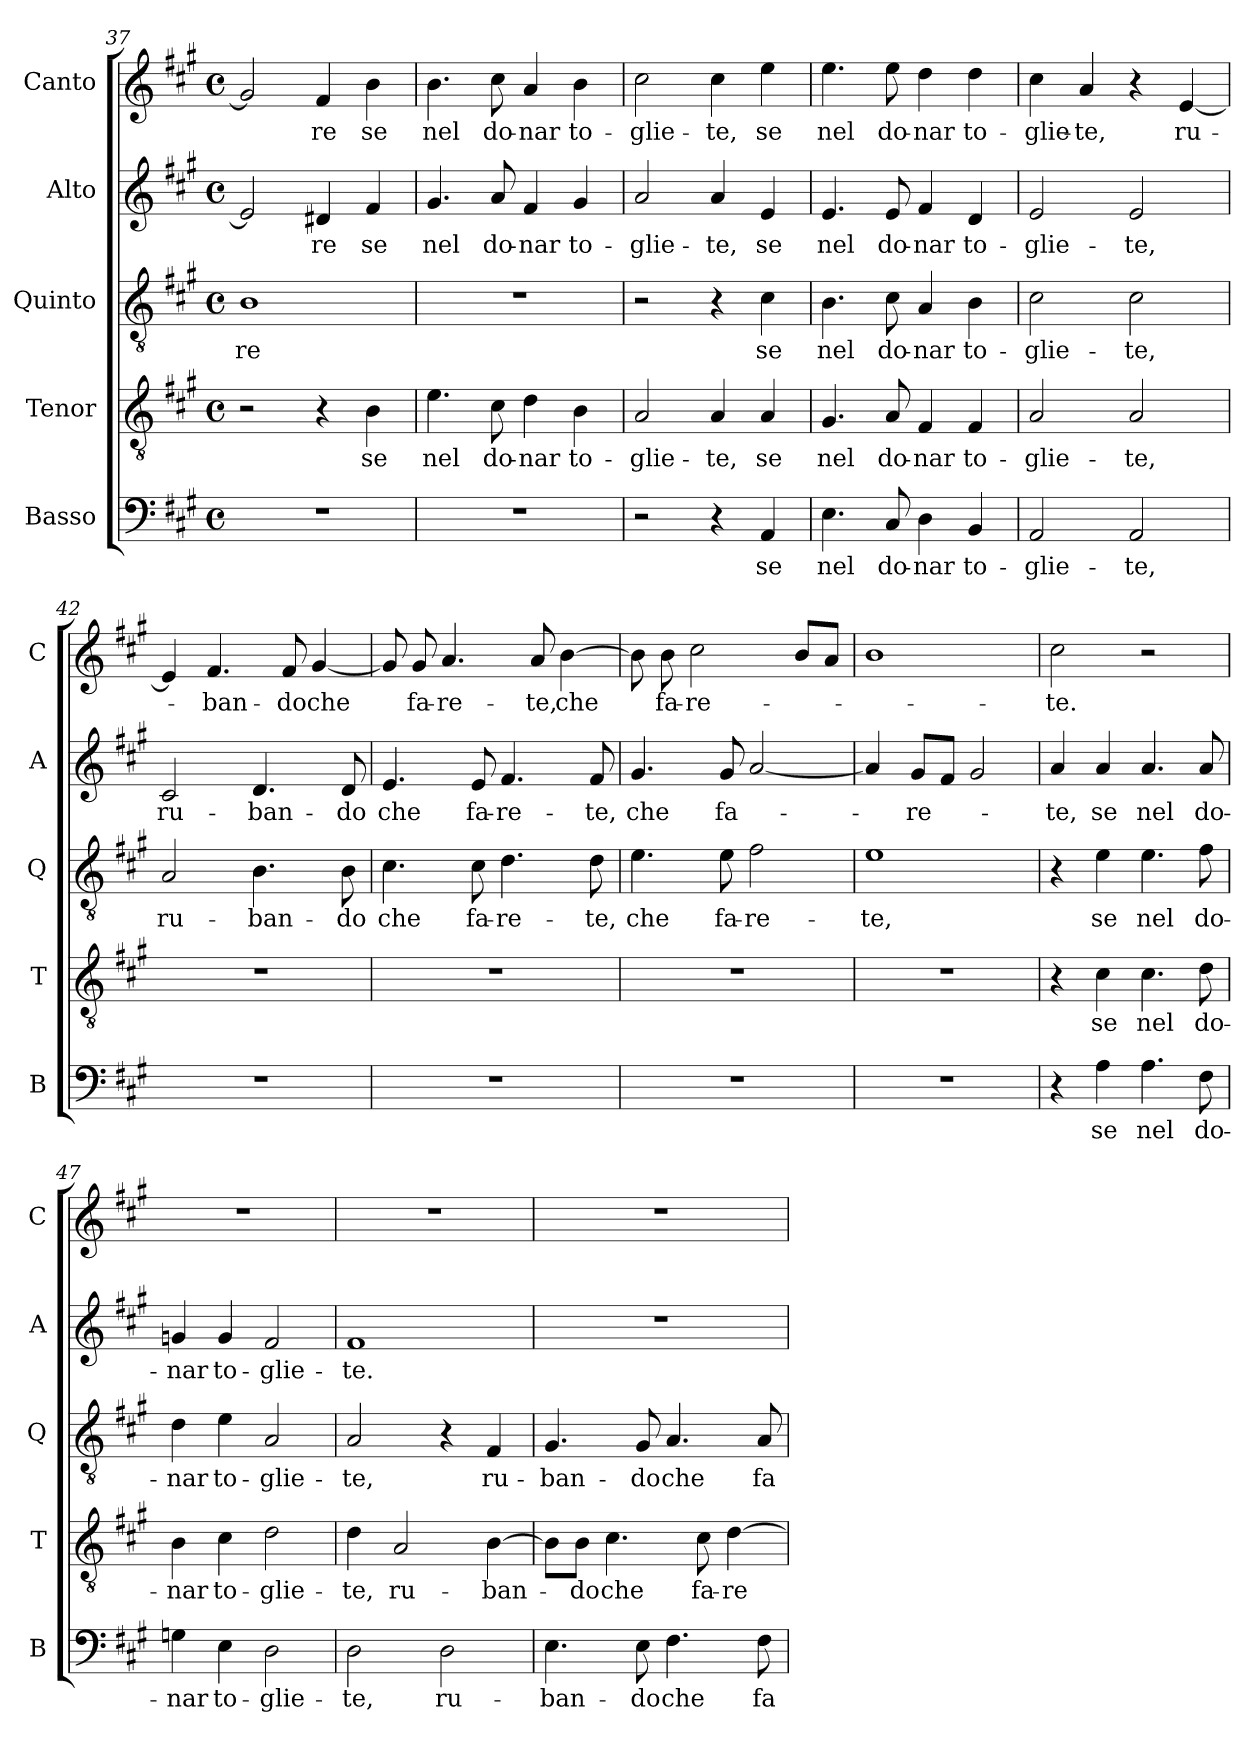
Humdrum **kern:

**kern	**text	**kern	**text	**kern	**text	**kern	**text	**kern	**text
*part5	*part5	*part4	*part4	*part3	*part3	*part2	*part2	*part1	*part1
*staff5	*staff5	*staff4	*staff4	*staff3	*staff3	*staff2	*staff2	*staff1	*staff1
*I"Basso	*	*I"Tenor	*	*I"Quinto	*	*I"Alto	*	*I"Canto	*
*I'B	*	*I'T	*	*I'Q	*	*I'A	*	*I'C	*
*clefF4	*	*clefGv2	*	*clefGv2	*	*clefG2	*	*clefG2	*
*k[f#c#g#]	*	*k[f#c#g#]	*	*k[f#c#g#]	*	*k[f#c#g#]	*	*k[f#c#g#]	*
*A:	*	*A:	*	*A:	*	*A:	*	*A:	*
*M4/4	*	*M4/4	*	*M4/4	*	*M4/4	*	*M4/4	*
*met(c)	*	*met(c)	*	*met(c)	*	*met(c)	*	*met(c)	*
=37	=37	=37	=37	=37	=37	=37	=37	=37	=37
!	!	!	!	!	!LO:LY:b	!	!	!	!
1r	.	2r	.	1B	-re	2e/]	.	2g#/]	.
!	!	!	!	!	!	!	!LO:LY:b	!	!LO:LY:b
.	.	4r	.	.	.	4d#X/	-re	4f#/	-re
!	!	!	!LO:LY:b	!	!	!	!LO:LY:b	!	!LO:LY:b
.	.	4B\	se	.	.	4f#/	se	4b\	se
=38	=38	=38	=38	=38	=38	=38	=38	=38	=38
!	!	!	!LO:LY:b	!	!	!	!LO:LY:b	!	!LO:LY:b
1r	.	4.e\	nel	1r	.	4.g#/	nel	4.b\	nel
!	!	!	!LO:LY:b	!	!	!	!LO:LY:b	!	!LO:LY:b
.	.	8c#\	do-	.	.	8a/	do-	8cc#\	do-
!	!	!	!LO:LY:b	!	!	!	!LO:LY:b	!	!LO:LY:b
.	.	4d\	-nar	.	.	4f#/	-nar	4a/	-nar
!	!	!	!LO:LY:b	!	!	!	!LO:LY:b	!	!LO:LY:b
.	.	4B\	to-	.	.	4g#/	to-	4b\	to-
=39	=39	=39	=39	=39	=39	=39	=39	=39	=39
!	!	!	!LO:LY:b	!	!	!	!LO:LY:b	!	!LO:LY:b
2r	.	2A/	-glie-	2r	.	2a/	-glie-	2cc#\	-glie-
!	!	!	!LO:LY:b	!	!	!	!LO:LY:b	!	!LO:LY:b
4r	.	4A/	-te,	4r	.	4a/	-te,	4cc#\	-te,
!	!LO:LY:b	!	!LO:LY:b	!	!LO:LY:b	!	!LO:LY:b	!	!LO:LY:b
4AA/	se	4A/	se	4c#\	se	4e/	se	4ee\	se
=40	=40	=40	=40	=40	=40	=40	=40	=40	=40
!	!LO:LY:b	!	!LO:LY:b	!	!LO:LY:b	!	!LO:LY:b	!	!LO:LY:b
4.E\	nel	4.G#/	nel	4.B\	nel	4.e/	nel	4.ee\	nel
!	!LO:LY:b	!	!LO:LY:b	!	!LO:LY:b	!	!LO:LY:b	!	!LO:LY:b
8C#/	do-	8A/	do-	8c#\	do-	8e/	do-	8ee\	do-
!	!LO:LY:b	!	!LO:LY:b	!	!LO:LY:b	!	!LO:LY:b	!	!LO:LY:b
4D\	-nar	4F#/	-nar	4A/	-nar	4f#/	-nar	4dd\	-nar
!	!LO:LY:b	!	!LO:LY:b	!	!LO:LY:b	!	!LO:LY:b	!	!LO:LY:b
4BB/	to-	4F#/	to-	4B\	to-	4d/	to-	4dd\	to-
!!LO:LB:g=z
=41	=41	=41	=41	=41	=41	=41	=41	=41	=41
!	!LO:LY:b	!	!LO:LY:b	!	!LO:LY:b	!	!LO:LY:b	!	!LO:LY:b
2AA/	-glie-	2A/	-glie-	2c#\	-glie-	2e/	-glie-	4cc#\	-glie-
!	!	!	!	!	!	!	!	!	!LO:LY:b
.	.	.	.	.	.	.	.	4a/	-te,
!	!LO:LY:b	!	!LO:LY:b	!	!LO:LY:b	!	!LO:LY:b	!	!
2AA/	-te,	2A/	-te,	2c#\	-te,	2e/	-te,	4r	.
!	!	!	!	!	!	!	!	!	!LO:LY:b
.	.	.	.	.	.	.	.	[4e/	ru-
=42	=42	=42	=42	=42	=42	=42	=42	=42	=42
!	!	!	!	!	!LO:LY:b	!	!LO:LY:b	!	!
1r	.	1r	.	2A/	ru-	2c#/	ru-	4e/]	.
!	!	!	!	!	!	!	!	!	!LO:LY:b
.	.	.	.	.	.	.	.	4.f#/	-ban-
!	!	!	!	!	!LO:LY:b	!	!LO:LY:b	!	!
.	.	.	.	4.B\	-ban-	4.d/	-ban-	.	.
!	!	!	!	!	!	!	!	!	!LO:LY:b
.	.	.	.	.	.	.	.	8f#/	-do
!	!	!	!	!	!	!	!	!	!LO:LY:b
.	.	.	.	.	.	.	.	[4g#/	che
!	!	!	!	!	!LO:LY:b	!	!LO:LY:b	!	!
.	.	.	.	8B\	-do	8d/	-do	.	.
=43	=43	=43	=43	=43	=43	=43	=43	=43	=43
!	!	!	!	!	!LO:LY:b	!	!LO:LY:b	!	!
1r	.	1r	.	4.c#\	che	4.e/	che	8g#/]	.
!	!	!	!	!	!	!	!	!	!LO:LY:b
.	.	.	.	.	.	.	.	8g#/	fa-
!	!	!	!	!	!	!	!	!	!LO:LY:b
.	.	.	.	.	.	.	.	4.a/	-re-
!	!	!	!	!	!LO:LY:b	!	!LO:LY:b	!	!
.	.	.	.	8c#\	fa-	8e/	fa-	.	.
!	!	!	!	!	!LO:LY:b	!	!LO:LY:b	!	!
.	.	.	.	4.d\	-re-	4.f#/	-re-	.	.
!	!	!	!	!	!	!	!	!	!LO:LY:b
.	.	.	.	.	.	.	.	8a/	-te,
!	!	!	!	!	!	!	!	!	!LO:LY:b
.	.	.	.	.	.	.	.	[4b\	che
!	!	!	!	!	!LO:LY:b	!	!LO:LY:b	!	!
.	.	.	.	8d\	-te,	8f#/	-te,	.	.
=44	=44	=44	=44	=44	=44	=44	=44	=44	=44
!	!	!	!	!	!LO:LY:b	!	!LO:LY:b	!	!
1r	.	1r	.	4.e\	che	4.g#/	che	8b\]	.
!	!	!	!	!	!	!	!	!	!LO:LY:b
.	.	.	.	.	.	.	.	8b\	fa-
!	!	!	!	!	!	!	!	!	!LO:LY:b
.	.	.	.	.	.	.	.	2cc#\	-re-
!	!	!	!	!	!LO:LY:b	!	!LO:LY:b	!	!
.	.	.	.	8e\	fa-	8g#/	fa-	.	.
!	!	!	!	!	!LO:LY:b	!	!	!	!
.	.	.	.	2f#\	-re-	[2a/	.	.	.
.	.	.	.	.	.	.	.	8b/L	.
.	.	.	.	.	.	.	.	8a/J	.
=45	=45	=45	=45	=45	=45	=45	=45	=45	=45
!	!	!	!	!	!LO:LY:b	!	!	!	!
1r	.	1r	.	1e	-te,	4a/]	.	1b	.
!	!	!	!	!	!	!	!LO:LY:b	!	!
.	.	.	.	.	.	8g#/L	-re-	.	.
.	.	.	.	.	.	8f#/J	.	.	.
.	.	.	.	.	.	2g#/	.	.	.
=46	=46	=46	=46	=46	=46	=46	=46	=46	=46
!	!	!	!	!	!	!	!LO:LY:b	!	!LO:LY:b
4r	.	4r	.	4r	.	4a/	-te,	2cc#\	-te.
!	!LO:LY:b	!	!LO:LY:b	!	!LO:LY:b	!	!LO:LY:b	!	!
4A\	se	4c#\	se	4e\	se	4a/	se	.	.
!	!LO:LY:b	!	!LO:LY:b	!	!LO:LY:b	!	!LO:LY:b	!	!
4.A\	nel	4.c#\	nel	4.e\	nel	4.a/	nel	2r	.
!	!LO:LY:b	!	!LO:LY:b	!	!LO:LY:b	!	!LO:LY:b	!	!
8F#\	do-	8d\	do-	8f#\	do-	8a/	do-	.	.
!!LO:PB:g=z
=47	=47	=47	=47	=47	=47	=47	=47	=47	=47
!	!LO:LY:b	!	!LO:LY:b	!	!LO:LY:b	!	!LO:LY:b	!	!
4Gn\	-nar	4B\	-nar	4d\	-nar	4gn/	-nar	1r	.
!	!LO:LY:b	!	!LO:LY:b	!	!LO:LY:b	!	!LO:LY:b	!	!
4E\	to-	4c#\	to-	4e\	to-	4g/	to-	.	.
!	!LO:LY:b	!	!LO:LY:b	!	!LO:LY:b	!	!LO:LY:b	!	!
2D\	-glie-	2d\	-glie-	2A/	-glie-	2f#/	-glie-	.	.
=48	=48	=48	=48	=48	=48	=48	=48	=48	=48
!	!LO:LY:b	!	!LO:LY:b	!	!LO:LY:b	!	!LO:LY:b	!	!
2D\	-te,	4d\	-te,	2A/	-te,	1f#	-te.	1r	.
!	!	!	!LO:LY:b	!	!	!	!	!	!
.	.	2A/	ru-	.	.	.	.	.	.
!	!LO:LY:b	!	!	!	!	!	!	!	!
2D\	ru-	.	.	4r	.	.	.	.	.
!	!	!	!LO:LY:b	!	!LO:LY:b	!	!	!	!
.	.	[4B\	-ban-	4F#/	ru-	.	.	.	.
=49	=49	=49	=49	=49	=49	=49	=49	=49	=49
!	!LO:LY:b	!	!	!	!LO:LY:b	!	!	!	!
4.E\	-ban-	8B\L]	.	4.G#/	-ban-	1r	.	1r	.
!	!	!	!LO:LY:b	!	!	!	!	!	!
.	.	8B\J	-do	.	.	.	.	.	.
!	!	!	!LO:LY:b	!	!	!	!	!	!
.	.	4.c#\	che	.	.	.	.	.	.
!	!LO:LY:b	!	!	!	!LO:LY:b	!	!	!	!
8E\	-do	.	.	8G#/	-do	.	.	.	.
!	!LO:LY:b	!	!	!	!LO:LY:b	!	!	!	!
4.F#\	che	.	.	4.A/	che	.	.	.	.
!	!	!	!LO:LY:b	!	!	!	!	!	!
.	.	8c#\	fa-	.	.	.	.	.	.
!	!	!	!LO:LY:b	!	!	!	!	!	!
.	.	[4d\	-re-	.	.	.	.	.	.
!	!LO:LY:b	!	!	!	!LO:LY:b	!	!	!	!
8F#\	fa-	.	.	8A/	fa-	.	.	.	.
=	=	=	=	=	=	=	=	=	=
*-	*-	*-	*-	*-	*-	*-	*-	*-	*-
